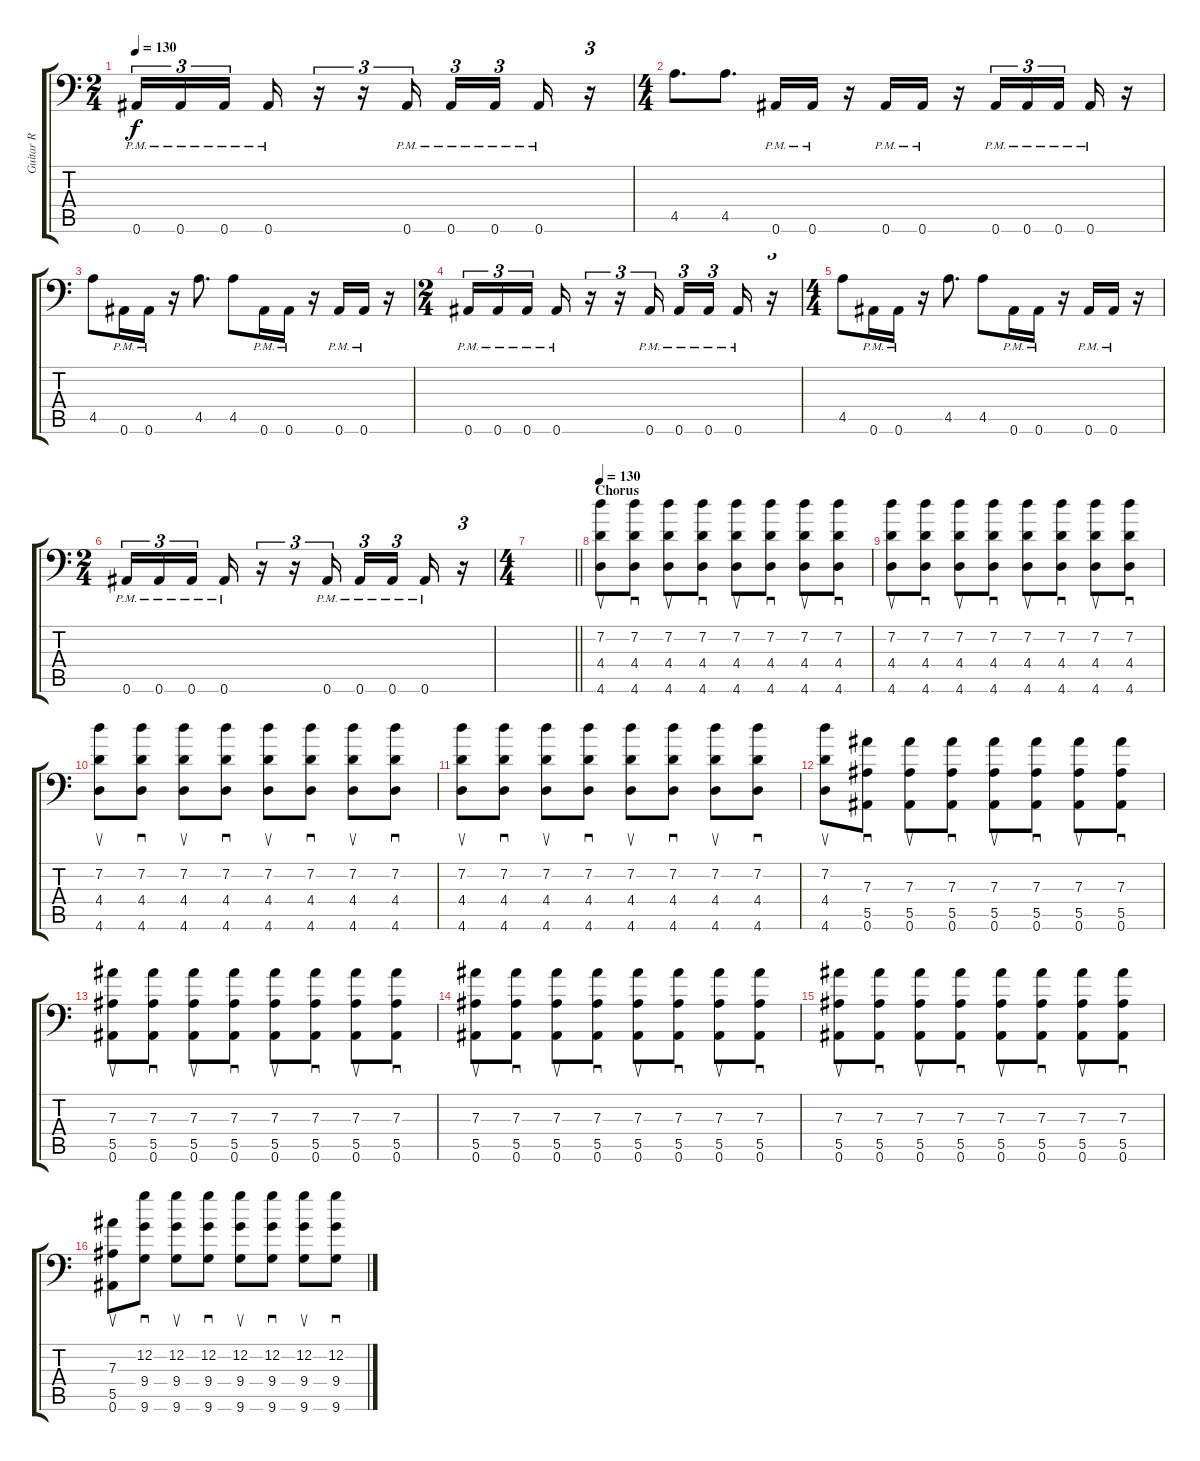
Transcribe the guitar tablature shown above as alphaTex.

\track ("Guitar R" "Guitar R") {instrument distortionguitar}
\staff {score tabs}
\tuning (C4 G3 Eb3 Bb2 F2 Bb1) {hide}
\ts (2 4)
\tempo 130
\clef f4
\ks c
0.6{pm}.16{tu (3 2) dy f} 0.6{pm}.16{tu (3 2)} 0.6{pm}.16{tu (3 2) beam splitsecondary} 0.6{pm}.16 r.16{tu (3 2)} r.16{tu (3 2)} 0.6{pm}.16{tu (3 2) beam splitsecondary} 0.6{pm}.16{tu (3 2)} 0.6{pm}.16{tu (3 2) beam splitsecondary} 0.6{pm}.16 r.16{tu (3 2)} |
\ts (4 4)
4.5.8{d} 4.5.8{d} 0.6{pm}.16 0.6{pm}.16 r.16 0.6{pm}.16 0.6{pm}.16 r.16 0.6{pm}.16{tu (3 2)} 0.6{pm}.16{tu (3 2)} 0.6{pm}.16{tu (3 2) beam splitsecondary} 0.6{pm}.16 r.16 |
4.5.8 0.6{pm}.16 0.6{pm}.16 r.16 4.5.8{d} 4.5.8 0.6{pm}.16 0.6{pm}.16 r.16 0.6{pm}.16 0.6{pm}.16 r.16 |
\ts (2 4)
0.6{pm}.16{tu (3 2)} 0.6{pm}.16{tu (3 2)} 0.6{pm}.16{tu (3 2) beam splitsecondary} 0.6{pm}.16 r.16{tu (3 2)} r.16{tu (3 2)} 0.6{pm}.16{tu (3 2) beam splitsecondary} 0.6{pm}.16{tu (3 2)} 0.6{pm}.16{tu (3 2) beam splitsecondary} 0.6{pm}.16 r.16{tu (3 2)} |
\ts (4 4)
4.5.8 0.6{pm}.16 0.6{pm}.16 r.16 4.5.8{d} 4.5.8 0.6{pm}.16 0.6{pm}.16 r.16 0.6{pm}.16 0.6{pm}.16 r.16 |
\ts (2 4)
0.6{pm}.16{tu (3 2)} 0.6{pm}.16{tu (3 2)} 0.6{pm}.16{tu (3 2) beam splitsecondary} 0.6{pm}.16 r.16{tu (3 2)} r.16{tu (3 2)} 0.6{pm}.16{tu (3 2) beam splitsecondary} 0.6{pm}.16{tu (3 2)} 0.6{pm}.16{tu (3 2) beam splitsecondary} 0.6{pm}.16 r.16{tu (3 2)} |
\ts (4 4)
\barLineRight lightlight
|
\section ("" "Chorus")
\tempo 130
(7.2 4.4 4.6).8{su} (7.2 4.4 4.6).8{sd} (7.2 4.4 4.6).8{su} (7.2 4.4 4.6).8{sd} (7.2 4.4 4.6).8{su} (7.2 4.4 4.6).8{sd} (7.2 4.4 4.6).8{su} (7.2 4.4 4.6).8{sd} |
(7.2 4.4 4.6).8{su} (7.2 4.4 4.6).8{sd} (7.2 4.4 4.6).8{su} (7.2 4.4 4.6).8{sd} (7.2 4.4 4.6).8{su} (7.2 4.4 4.6).8{sd} (7.2 4.4 4.6).8{su} (7.2 4.4 4.6).8{sd} |
(7.2 4.4 4.6).8{su} (7.2 4.4 4.6).8{sd} (7.2 4.4 4.6).8{su} (7.2 4.4 4.6).8{sd} (7.2 4.4 4.6).8{su} (7.2 4.4 4.6).8{sd} (7.2 4.4 4.6).8{su} (7.2 4.4 4.6).8{sd} |
(7.2 4.4 4.6).8{su} (7.2 4.4 4.6).8{sd} (7.2 4.4 4.6).8{su} (7.2 4.4 4.6).8{sd} (7.2 4.4 4.6).8{su} (7.2 4.4 4.6).8{sd} (7.2 4.4 4.6).8{su} (7.2 4.4 4.6).8{sd} |
(7.2 4.4 4.6).8{su} (7.3 5.5 0.6).8{sd} (7.3 5.5 0.6).8{su} (7.3 5.5 0.6).8{sd} (7.3 5.5 0.6).8{su} (7.3 5.5 0.6).8{sd} (7.3 5.5 0.6).8{su} (7.3 5.5 0.6).8{sd} |
(7.3 5.5 0.6).8{su} (7.3 5.5 0.6).8{sd} (7.3 5.5 0.6).8{su} (7.3 5.5 0.6).8{sd} (7.3 5.5 0.6).8{su} (7.3 5.5 0.6).8{sd} (7.3 5.5 0.6).8{su} (7.3 5.5 0.6).8{sd} |
(7.3 5.5 0.6).8{su} (7.3 5.5 0.6).8{sd} (7.3 5.5 0.6).8{su} (7.3 5.5 0.6).8{sd} (7.3 5.5 0.6).8{su} (7.3 5.5 0.6).8{sd} (7.3 5.5 0.6).8{su} (7.3 5.5 0.6).8{sd} |
(7.3 5.5 0.6).8{su} (7.3 5.5 0.6).8{sd} (7.3 5.5 0.6).8{su} (7.3 5.5 0.6).8{sd} (7.3 5.5 0.6).8{su} (7.3 5.5 0.6).8{sd} (7.3 5.5 0.6).8{su} (7.3 5.5 0.6).8{sd} |
(7.3 5.5 0.6).8{su} (12.2 9.4 9.6).8{sd} (12.2 9.4 9.6).8{su} (12.2 9.4 9.6).8{sd} (12.2 9.4 9.6).8{su} (12.2 9.4 9.6).8{sd} (12.2 9.4 9.6).8{su} (12.2 9.4 9.6).8{sd}
